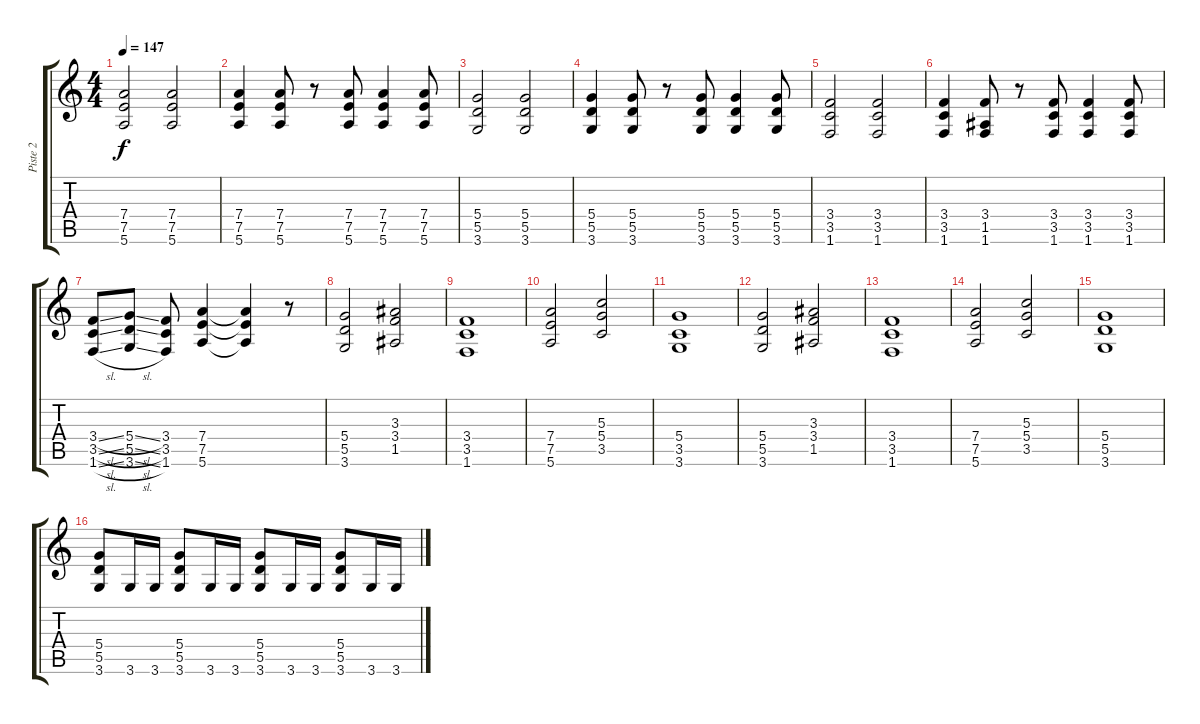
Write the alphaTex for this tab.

\track ("Piste 2" "Piste 2") {instrument distortionguitar}
\staff {score tabs}
\tuning (E4 B3 G3 D3 A2 E2) {hide}
\ts (4 4)
\tempo 147
\clef g2
\ks c
(7.4 7.5 5.6).2{dy f} (7.4 7.5 5.6).2 |
(7.4 7.5 5.6).4 (7.4 7.5 5.6).8 r.8 (7.4 7.5 5.6).8 (7.4 7.5 5.6).4 (7.4 7.5 5.6).8 |
(5.4 5.5 3.6).2 (5.4 5.5 3.6).2 |
(5.4 5.5 3.6).4 (5.4 5.5 3.6).8 r.8 (5.4 5.5 3.6).8 (5.4 5.5 3.6).4 (5.4 5.5 3.6).8 |
(3.4 3.5 1.6).2 (3.4 3.5 1.6).2 |
(3.4 3.5 1.6).4 (3.4 1.5 1.6).8 r.8 (3.4 3.5 1.6).8 (3.4 3.5 1.6).4 (3.4 3.5 1.6).8 |
(3.4{sl} 3.5{sl} 1.6{sl}).8 (5.4{sl} 5.5{sl} 3.6{sl}).8 (3.4 3.5 1.6).8 (7.4 7.5 5.6).4 (7.4{t} 7.5{t} 5.6{t}).4 r.8 |
(5.4 5.5 3.6).2{volume 10} (3.3 3.4 1.5).2 |
(3.4 3.5 1.6).1 |
(7.4 7.5 5.6).2 (5.3 5.4 3.5).2 |
(5.4 3.5 3.6).1 |
(5.4 5.5 3.6).2 (3.3 3.4 1.5).2 |
(3.4 3.5 1.6).1 |
(7.4 7.5 5.6).2 (5.3 5.4 3.5).2 |
(5.4 5.5 3.6).1 |
(5.4 5.5 3.6).8 3.6.16 3.6.16 (5.4 5.5 3.6).8 3.6.16 3.6.16 (5.4 5.5 3.6).8 3.6.16 3.6.16 (5.4 5.5 3.6).8 3.6.16 3.6.16
